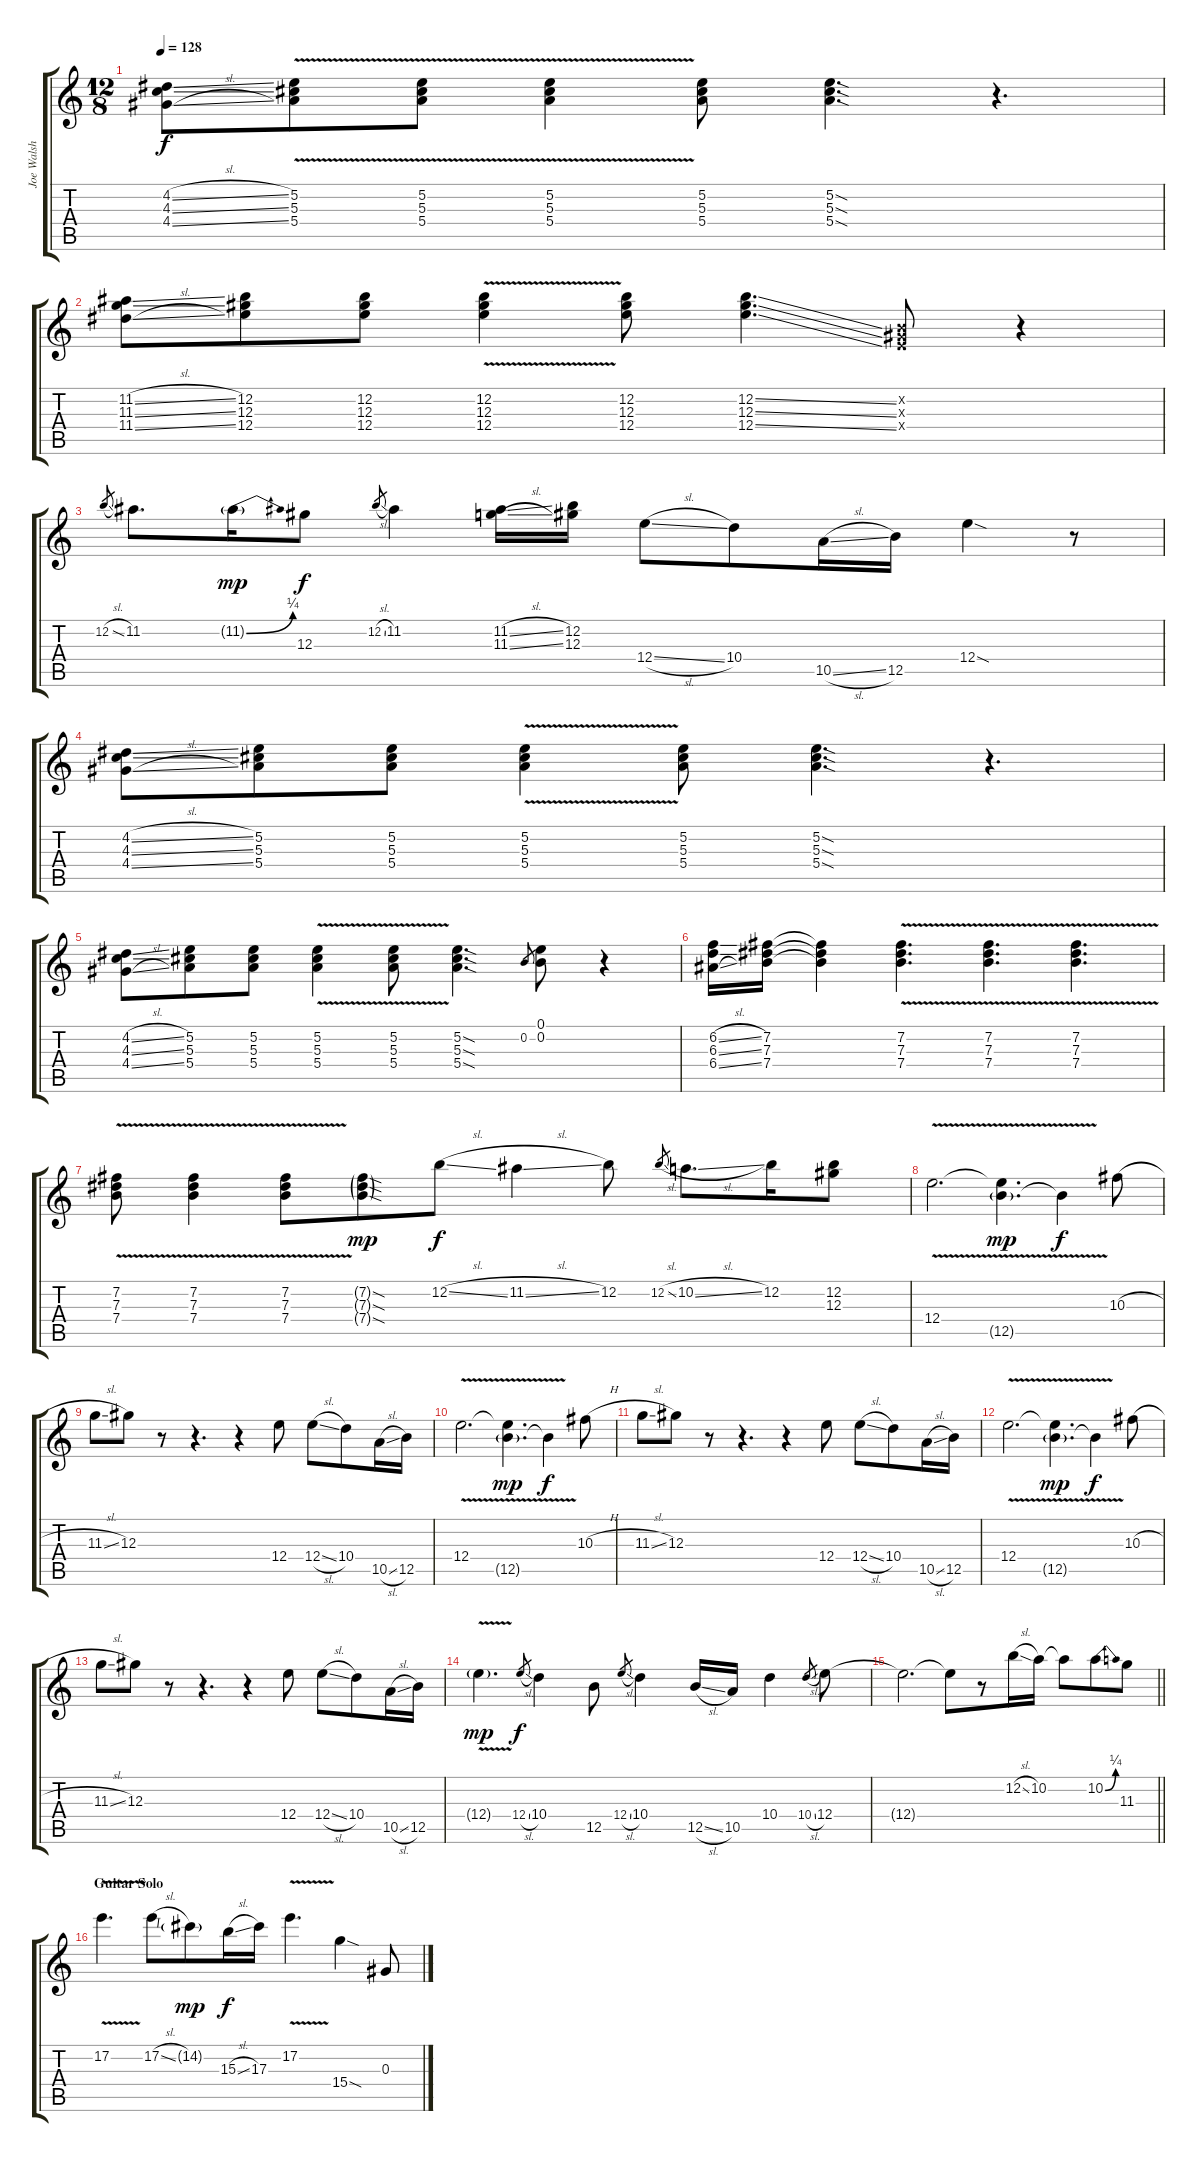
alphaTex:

\track ("Joe Walsh Slide Solo in Open E Tuning" "Joe Walsh ") {mute instrument overdrivenguitar}
\staff {score tabs}
\tuning (E4 B3 Ab3 E3 B2 E2) {hide}
\ts (12 8)
\tempo 128
\clef g2
\ks c
(4.2{sl} 4.3{sl} 4.4{sl}).8{dy f} (5.2{v} 5.3{v} 5.4{v}).8 (5.2{v} 5.3{v} 5.4{v}).8 (5.2{v} 5.3{v} 5.4{v}).4 (5.2 5.3 5.4).8 (5.2{sod} 5.3{sod} 5.4{sod}).4{d} r.4{d} |
(11.2{sl} 11.3{sl} 11.4{sl}).8 (12.2 12.3 12.4).8 (12.2 12.3 12.4).8 (12.2{v} 12.3{v} 12.4{v}).4 (12.2 12.3 12.4).8 (12.2{ss} 12.3{ss} 12.4{ss}).4{d} (0.2{x} 0.3{x} 0.4{x}).8 r.4 |
12.2{sl}.8{gr} 11.2.8{d} 11.2{be (bend 0 0 60 1) g}.16{dy mp} 12.3.8{dy f} 12.2{sl}.8{gr} 11.2.4 (11.2{sl} 11.3{sl}).16 (12.2 12.3).16 12.4{sl}.8 10.4.8 10.5{sl}.16 12.5.16 12.4{sod}.4 r.8 |
(4.2{sl} 4.3{sl} 4.4{sl}).8 (5.2 5.3 5.4).8 (5.2 5.3 5.4).8 (5.2{v} 5.3{v} 5.4{v}).4 (5.2 5.3 5.4).8 (5.2{sod} 5.3{sod} 5.4{sod}).4{d} r.4{d} |
(4.2{sl} 4.3{sl} 4.4{sl}).8 (5.2 5.3 5.4).8 (5.2 5.3 5.4).8 (5.2{v} 5.3{v} 5.4{v}).4 (5.2{v} 5.3{v} 5.4{v}).8 (5.2{sod} 5.3{sod} 5.4{sod}).4{d} 0.2.8{gr} (0.1 0.2).8 r.4 |
(6.2{sl} 6.3{sl} 6.4{sl}).16 (7.2 7.3 7.4).16 (7.2{t} 7.3{t} 7.4{t}).4 (7.2{v} 7.3{v} 7.4{v}).4{d} (7.2{v} 7.3{v} 7.4{v}).4{d} (7.2{v} 7.3{v} 7.4{v}).4{d} |
(7.2{v} 7.3{v} 7.4{v}).8 (7.2{v} 7.3{v} 7.4{v}).4 (7.2{v} 7.3{v} 7.4{v}).8 (7.2{sod g} 7.3{sod g} 7.4{sod g}).8{dy mp} 12.2{sl}.8{dy f} 11.2{sl}.4 12.2.8 12.2{sl}.8{gr} 10.2{sl}.8{d} 12.2.16 (12.2 12.3).8 |
12.4{v}.2{d} (12.4{t} 12.5{v g}).4{d dy mp} 12.5{t}.4{dy f} 10.3{h}.8 |
11.3{sl}.8 12.3.8 r.8 r.4{d} r.4 12.4.8 12.4{sl}.8 10.4.8 10.5{sl}.16 12.5.16 |
12.4{v}.2{d} (12.4{t} 12.5{v g}).4{d dy mp} 12.5{t}.4{dy f} 10.3{h}.8 |
11.3{sl}.8 12.3.8 r.8 r.4{d} r.4 12.4.8 12.4{sl}.8 10.4.8 10.5{sl}.16 12.5.16 |
12.4{v}.2{d} (12.4{t} 12.5{v g}).4{d dy mp} 12.5{t}.4{dy f} 10.3{h}.8 |
11.3{sl}.8 12.3.8 r.8 r.4{d} r.4 12.4.8 12.4{sl}.8 10.4.8 10.5{sl}.16 12.5.16 |
12.4{v g}.4{d dy mp} 12.4{sl}.8{gr dy f} 10.4.4 12.5.8 12.4{sl}.8{gr} 10.4.4 12.5{sl}.16 10.5.16 10.4.4 10.4{sl}.8{gr} 12.4.8 |
\barLineRight lightlight
12.4{t}.2{d} 12.4{t}.8 r.8 12.2{sl}.16 10.2.16 10.2{t}.8 10.2{be (bend 0 0 60 1)}.8 11.3.8 |
\section ("" "Guitar Solo")
17.2{v}.4{d} 17.2{sl}.8 14.2{g}.8{dy mp} 15.3{sl}.16{dy f} 17.3.16 17.2{v}.4{d} 15.4{sod}.4 0.3.8
